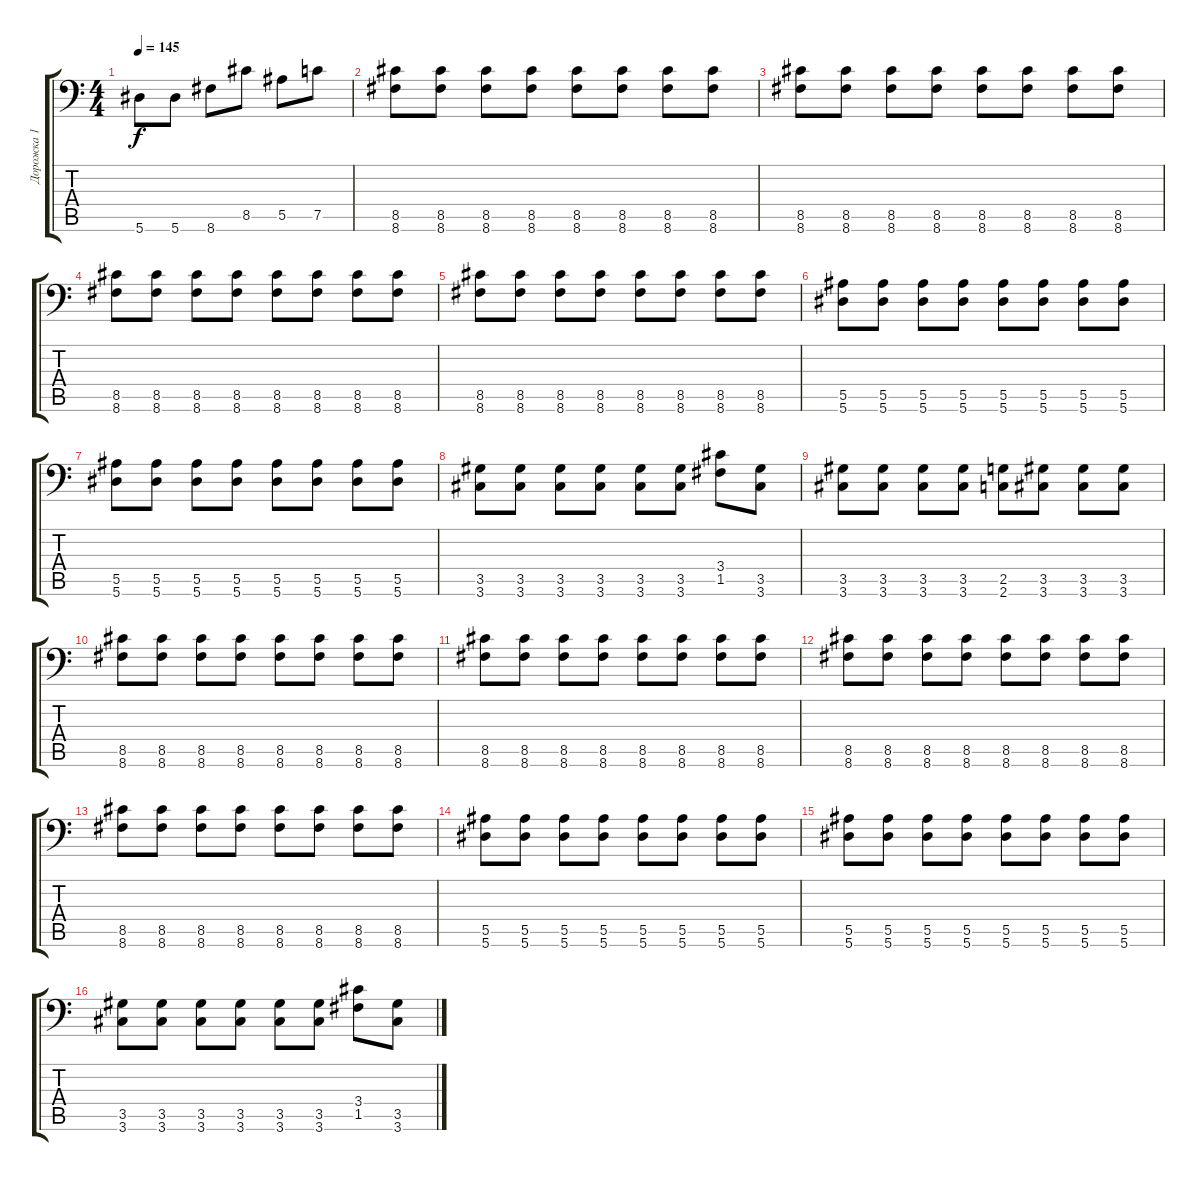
\track ("Дорожка 1" "Дорожка 1") {instrument distortionguitar}
\staff {score tabs}
\tuning (C4 G3 Eb3 Bb2 F2 Bb1) {hide}
\ts (4 4)
\tempo 145
\clef f4
\ks c
5.6.8{dy f} 5.6.8 8.6.8 8.5.8 5.5.8 7.5.8 |
(8.5 8.6).8 (8.5 8.6).8 (8.5 8.6).8 (8.5 8.6).8 (8.5 8.6).8 (8.5 8.6).8 (8.5 8.6).8 (8.5 8.6).8 |
(8.5 8.6).8 (8.5 8.6).8 (8.5 8.6).8 (8.5 8.6).8 (8.5 8.6).8 (8.5 8.6).8 (8.5 8.6).8 (8.5 8.6).8 |
(8.5 8.6).8 (8.5 8.6).8 (8.5 8.6).8 (8.5 8.6).8 (8.5 8.6).8 (8.5 8.6).8 (8.5 8.6).8 (8.5 8.6).8 |
(8.5 8.6).8 (8.5 8.6).8 (8.5 8.6).8 (8.5 8.6).8 (8.5 8.6).8 (8.5 8.6).8 (8.5 8.6).8 (8.5 8.6).8 |
(5.5 5.6).8 (5.5 5.6).8 (5.5 5.6).8 (5.5 5.6).8 (5.5 5.6).8 (5.5 5.6).8 (5.5 5.6).8 (5.5 5.6).8 |
(5.5 5.6).8 (5.5 5.6).8 (5.5 5.6).8 (5.5 5.6).8 (5.5 5.6).8 (5.5 5.6).8 (5.5 5.6).8 (5.5 5.6).8 |
(3.5 3.6).8 (3.5 3.6).8 (3.5 3.6).8 (3.5 3.6).8 (3.5 3.6).8 (3.5 3.6).8 (3.4 1.5).8 (3.5 3.6).8 |
(3.5 3.6).8 (3.5 3.6).8 (3.5 3.6).8 (3.5 3.6).8 (2.5 2.6).8 (3.5 3.6).8 (3.5 3.6).8 (3.5 3.6).8 |
(8.5 8.6).8 (8.5 8.6).8 (8.5 8.6).8 (8.5 8.6).8 (8.5 8.6).8 (8.5 8.6).8 (8.5 8.6).8 (8.5 8.6).8 |
(8.5 8.6).8 (8.5 8.6).8 (8.5 8.6).8 (8.5 8.6).8 (8.5 8.6).8 (8.5 8.6).8 (8.5 8.6).8 (8.5 8.6).8 |
(8.5 8.6).8 (8.5 8.6).8 (8.5 8.6).8 (8.5 8.6).8 (8.5 8.6).8 (8.5 8.6).8 (8.5 8.6).8 (8.5 8.6).8 |
(8.5 8.6).8 (8.5 8.6).8 (8.5 8.6).8 (8.5 8.6).8 (8.5 8.6).8 (8.5 8.6).8 (8.5 8.6).8 (8.5 8.6).8 |
(5.5 5.6).8 (5.5 5.6).8 (5.5 5.6).8 (5.5 5.6).8 (5.5 5.6).8 (5.5 5.6).8 (5.5 5.6).8 (5.5 5.6).8 |
(5.5 5.6).8 (5.5 5.6).8 (5.5 5.6).8 (5.5 5.6).8 (5.5 5.6).8 (5.5 5.6).8 (5.5 5.6).8 (5.5 5.6).8 |
(3.5 3.6).8 (3.5 3.6).8 (3.5 3.6).8 (3.5 3.6).8 (3.5 3.6).8 (3.5 3.6).8 (3.4 1.5).8 (3.5 3.6).8
